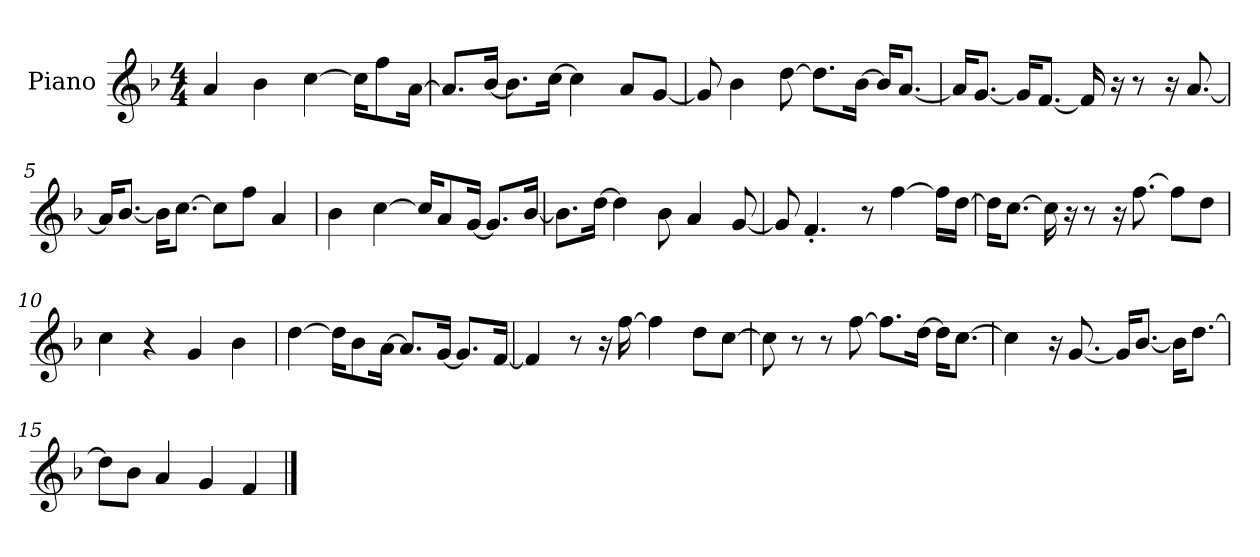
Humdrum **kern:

**kern
*part1
*staff1
*I"Piano
*I'P-no
*clefG2
*k[b-]
*M4/4
*MM90
=1
4a/
4b-\
[4cc\
16cc\KL]
8ff\
[16a\Jk
=2
8.a/L]
[16b-/Jk
8.b-\L]
[16cc\Jk
4cc\]
8a/L
[8g/J
=3
8g/]
4b-\
[8dd\
8.dd\L]
[16b-\Jk
16b-/KL]
[8.a/J
=4
16a/KL]
[8.g/J
16g/KL]
[8.f/J
16f/]
16r
8r
16r
[8.a/
!!LO:LB:g=z
=5
16a/KL]
[8.b-/J
16b-\KL]
[8.cc\J
8cc\L]
8ff\J
4a/
=6
4b-\
[4cc\
16cc/KL]
8a/
[16g/Jk
8.g/L]
[16b-/Jk
=7
8.b-\L]
[16dd\Jk
4dd\]
8b-\
4a/
[8g/
=8
8g/]
4.f'/
8r
[4ff\
16ff\LL]
[16dd\JJ
=9
16dd\KL]
[8.cc\J
16cc\]
16r
8r
16r
[8.ff\
8ff\L]
8dd\J
!!LO:LB:g=z
=10
4cc\
4r
4g/
4b-\
=11
[4dd\
16dd\KL]
8b-\
[16a\Jk
8.a/L]
[16g/Jk
8.g/L]
[16f/Jk
=12
4f/]
8r
16r
[16ff\
4ff\]
8dd\L
[8cc\J
=13
8cc\]
8r
8r
[8ff\
8.ff\L]
[16dd\Jk
16dd\KL]
[8.cc\J
=14
4cc\]
16r
[8.g/
16g/KL]
[8.b-/J
16b-\KL]
[8.dd\J
!!LO:LB:g=z
=15
8dd\L]
8b-\J
4a/
4g/
4f/
==
*-
